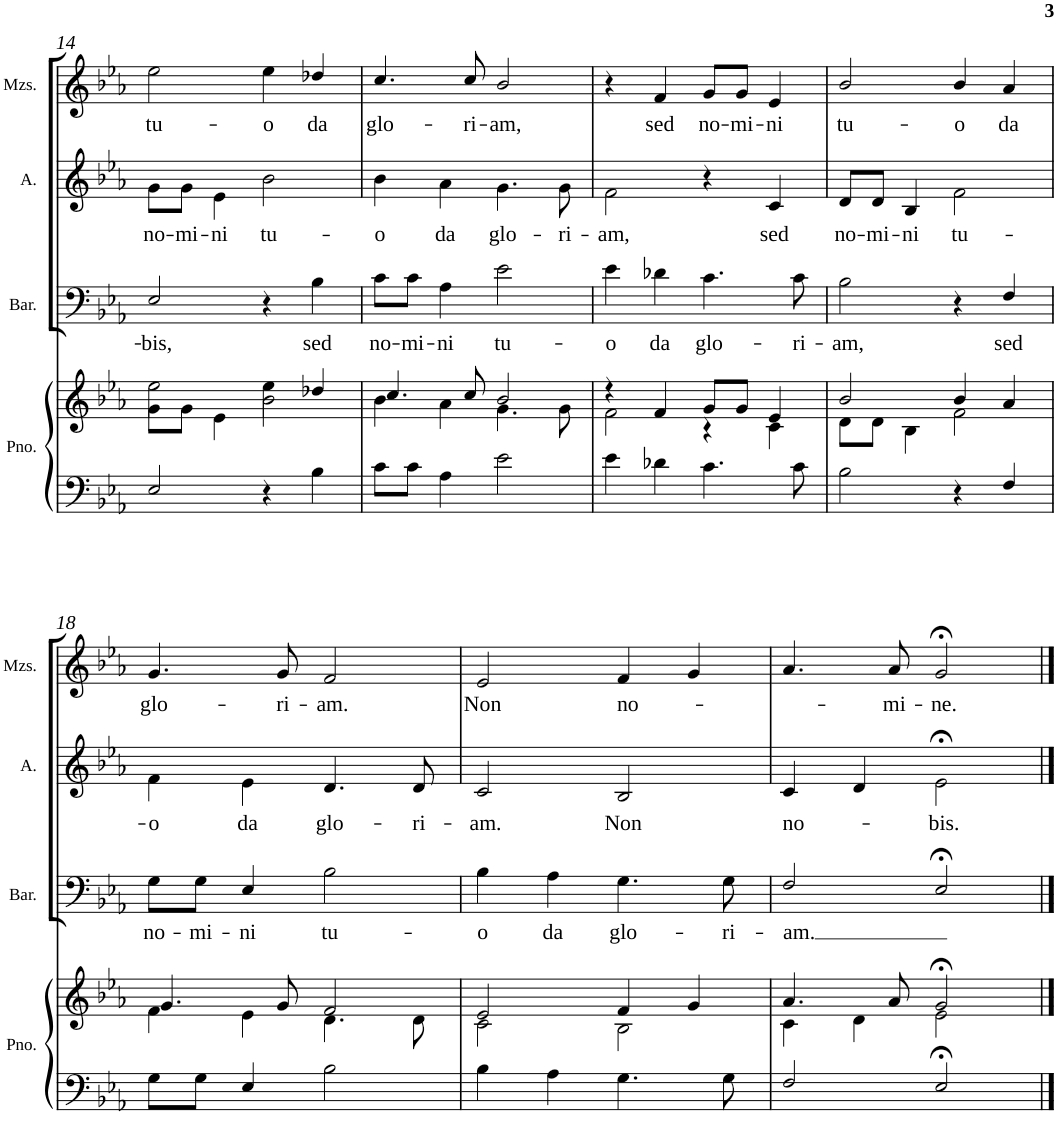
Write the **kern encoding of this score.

**kern	**kern	**kern	**text	**kern	**text	**kern	**text
*part4	*part4	*part3	*part3	*part2	*part2	*part1	*part1
*staff5	*staff4	*staff3	*staff3	*staff2	*staff2	*staff1	*staff1
*I"Piano For rehearsal	*	*I"Baritone	*	*I"Alto	*	*I"Mezzo-soprano	*
*I'Pno.	*	*I'Bar.	*	*I'A.	*	*I'Mzs.	*
!!LO:PB:g=z
*clefF4	*clefG2	*clefF4	*	*clefG2	*	*clefG2	*
*k[b-e-a-]	*k[b-e-a-]	*k[b-e-a-]	*	*k[b-e-a-]	*	*k[b-e-a-]	*
*E-:	*E-:	*E-:	*	*E-:	*	*E-:	*
*M4/4	*M4/4	*M4/4	*	*M4/4	*	*M4/4	*
=14	=14	=14	=14	=14	=14	=14	=14
*	*^	*	*	*	*	*	*
!	!	!	!	!LO:LY:b	!	!LO:LY:b	!	!LO:LY:b
2E-/	2ee-\	8g\L	2E-/	-bis,	8g\L	no-	2ee-\	tu-
!	!	!	!	!	!	!LO:LY:b	!	!
.	.	8g\J	.	.	8g\J	-mi-	.	.
!	!	!	!	!	!	!LO:LY:b	!	!
.	.	4e-\	.	.	4e-\	-ni	.	.
!	!	!	!	!	!	!LO:LY:b	!	!LO:LY:b
4r	4ee-\	2b-\	4r	.	2b-\	tu-	4ee-\	-o
!	!	!	!	!LO:LY:b	!	!	!	!LO:LY:b
4B-\	4dd-X/	.	4B-\	sed	.	.	4dd-X/	da
=15	=15	=15	=15	=15	=15	=15	=15	=15
!	!	!	!	!LO:LY:b	!	!LO:LY:b	!	!LO:LY:b
8c\L	4.cc/	4b-\	8c\L	no-	4b-\	-o	4.cc/	glo-
!	!	!	!	!LO:LY:b	!	!	!	!
8c\J	.	.	8c\J	-mi-	.	.	.	.
!	!	!	!	!LO:LY:b	!	!LO:LY:b	!	!
4A-\	.	4a-\	4A-\	-ni	4a-\	da	.	.
!	!	!	!	!	!	!	!	!LO:LY:b
.	8cc/	.	.	.	.	.	8cc/	-ri-
!	!	!	!	!LO:LY:b	!	!LO:LY:b	!	!LO:LY:b
2e-\	2b-/	4.g\	2e-\	tu-	4.g\	glo-	2b-/	-am,
!	!	!	!	!	!	!LO:LY:b	!	!
.	.	8g\	.	.	8g\	-ri-	.	.
=16	=16	=16	=16	=16	=16	=16	=16	=16
!	!	!	!	!LO:LY:b	!	!LO:LY:b	!	!
4e-\	4r	2f\	4e-\	-o	2f\	-am,	4r	.
!	!	!	!	!LO:LY:b	!	!	!	!LO:LY:b
4d-X\	4f/	.	4d-X\	da	.	.	4f/	sed
!	!	!	!	!LO:LY:b	!	!	!	!LO:LY:b
4.c\	8g/L	4r	4.c\	glo-	4r	.	8g/L	no-
!	!	!	!	!	!	!	!	!LO:LY:b
.	8g/J	.	.	.	.	.	8g/J	-mi-
!	!	!	!	!	!	!LO:LY:b	!	!LO:LY:b
.	4e-/	4c\	.	.	4c/	sed	4e-/	-ni
!	!	!	!	!LO:LY:b	!	!	!	!
8c\	.	.	8c\	-ri-	.	.	.	.
=17	=17	=17	=17	=17	=17	=17	=17	=17
!	!	!	!	!LO:LY:b	!	!LO:LY:b	!	!LO:LY:b
2B-\	2b-/	8d\L	2B-\	-am,	8d/L	no-	2b-/	tu-
!	!	!	!	!	!	!LO:LY:b	!	!
.	.	8d\J	.	.	8d/J	-mi-	.	.
!	!	!	!	!	!	!LO:LY:b	!	!
.	.	4B-\	.	.	4B-/	-ni	.	.
!	!	!	!	!	!	!LO:LY:b	!	!LO:LY:b
4r	4b-/	2f\	4r	.	2f\	tu-	4b-/	-o
!	!	!	!	!LO:LY:b	!	!	!	!LO:LY:b
4F/	4a-/	.	4F/	sed	.	.	4a-/	da
!!LO:LB:g=z
=18	=18	=18	=18	=18	=18	=18	=18	=18
!	!	!	!	!LO:LY:b	!	!LO:LY:b	!	!LO:LY:b
8G\L	4.g/	4f\	8G\L	no-	4f\	-o	4.g/	glo-
!	!	!	!	!LO:LY:b	!	!	!	!
8G\J	.	.	8G\J	-mi-	.	.	.	.
!	!	!	!	!LO:LY:b	!	!LO:LY:b	!	!
4E-/	.	4e-\	4E-/	-ni	4e-\	da	.	.
!	!	!	!	!	!	!	!	!LO:LY:b
.	8g/	.	.	.	.	.	8g/	-ri-
!	!	!	!	!LO:LY:b	!	!LO:LY:b	!	!LO:LY:b
2B-\	2f/	4.d\	2B-\	tu-	4.d/	glo-	2f/	-am.
!	!	!	!	!	!	!LO:LY:b	!	!
.	.	8d\	.	.	8d/	-ri-	.	.
=19	=19	=19	=19	=19	=19	=19	=19	=19
!	!	!	!	!LO:LY:b	!	!LO:LY:b	!	!LO:LY:b
4B-\	2e-/	2c\	4B-\	-o	2c/	-am.	2e-/	Non
!	!	!	!	!LO:LY:b	!	!	!	!
4A-\	.	.	4A-\	da	.	.	.	.
!	!	!	!	!LO:LY:b	!	!LO:LY:b	!	!LO:LY:b
4.G\	4f/	2B-\	4.G\	glo-	2B-/	Non	4f/	no-
.	4g/	.	.	.	.	.	4g/	.
!	!	!	!	!LO:LY:b	!	!	!	!
8G\	.	.	8G\	-ri-	.	.	.	.
=20	=20	=20	=20	=20	=20	=20	=20	=20
!	!	!	!	!LO:LY:b	!	!LO:LY:b	!	!
2F/	4.a-/	4c\	2F/	-am.	4c/	no-	4.a-/	.
.	.	4d\	.	.	4d/	.	.	.
!	!	!	!	!	!	!	!	!LO:LY:b
.	8a-/	.	.	.	.	.	8a-/	-mi-
!	!	!	!	!	!	!LO:LY:b	!	!LO:LY:b
2E-;</	2g;</	2e-\	2E-;</	.	2e-;<\	-bis.	2g;</	-ne.
*	*v	*v	*	*	*	*	*	*
==	==	==	==	==	==	==	==
*-	*-	*-	*-	*-	*-	*-	*-
